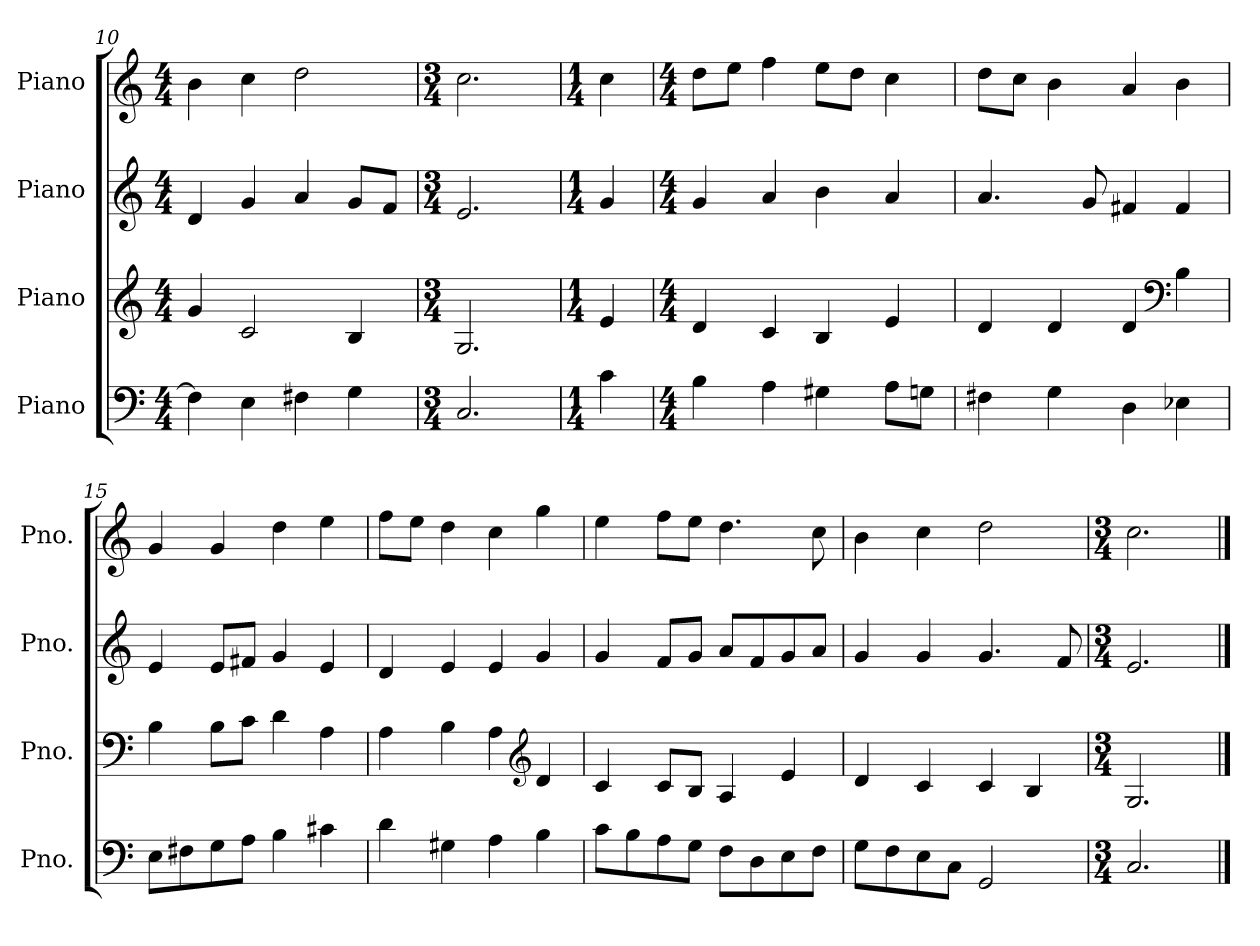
**kern	**kern	**kern	**kern
*part4	*part3	*part2	*part1
*staff4	*staff3	*staff2	*staff1
*I"Piano	*I"Piano	*I"Piano	*I"Piano
*I'Pno.	*I'Pno.	*I'Pno.	*I'Pno.
*clefF4	*clefG2	*clefG2	*clefG2
*k[]	*k[]	*k[]	*k[]
*M4/4	*M4/4	*M4/4	*M4/4
=10	=10	=10	=10
4F\]	4g/	4d/	4b\
4E\	2c/	4g/	4cc\
4F#X\	.	4a/	2dd\
4G\	4B/	8g/L	.
.	.	8f/J	.
=11	=11	=11	=11
*M3/4	*M3/4	*M3/4	*M3/4
2.C/	2.G/	2.e/	2.cc\
=12	=12	=12	=12
*M1/4	*M1/4	*M1/4	*M1/4
4c\	4e/	4g/	4cc\
=13	=13	=13	=13
*M4/4	*M4/4	*M4/4	*M4/4
4B\	4d/	4g/	8dd\L
.	.	.	8ee\J
4A\	4c/	4a/	4ff\
4G#X\	4B/	4b\	8ee\L
.	.	.	8dd\J
8A\L	4e/	4a/	4cc\
8Gn\J	.	.	.
!!LO:LB:g=z
=14	=14	=14	=14
4F#X\	4d/	4.a/	8dd\L
.	.	.	8cc\J
4G\	4d/	.	4b\
.	.	8g/	.
4D\	4d/	4f#X/	4a/
*	*clefF4	*	*
4E-X\	4B\	4f#/	4b\
=15	=15	=15	=15
8E\L	4B\	4e/	4g/
8F#X\	.	.	.
8G\	8B\L	8e/L	4g/
8A\J	8c\J	8f#X/J	.
4B\	4d\	4g/	4dd\
4c#X\	4A\	4e/	4ee\
=16	=16	=16	=16
4d\	4A\	4d/	8ff\L
.	.	.	8ee\J
4G#X\	4B\	4e/	4dd\
4A\	4A\	4e/	4cc\
*	*clefG2	*	*
4B\	4d/	4g/	4gg\
=17	=17	=17	=17
8c\L	4c/	4g/	4ee\
8B\	.	.	.
8A\	8c/L	8f/L	8ff\L
8G\J	8B/J	8g/J	8ee\J
8F\L	4A/	8a/L	4.dd\
8D\	.	8f/	.
8E\	4e/	8g/	.
8F\J	.	8a/J	8cc\
=18	=18	=18	=18
8G\L	4d/	4g/	4b\
8F\	.	.	.
8E\	4c/	4g/	4cc\
8C\J	.	.	.
2GG/	4c/	4.g/	2dd\
.	4B/	.	.
.	.	8f/	.
!!LO:PB:g=z
=19	=19	=19	=19
*M3/4	*M3/4	*M3/4	*M3/4
2.C/	2.G/	2.e/	2.cc\
==	==	==	==
*-	*-	*-	*-
